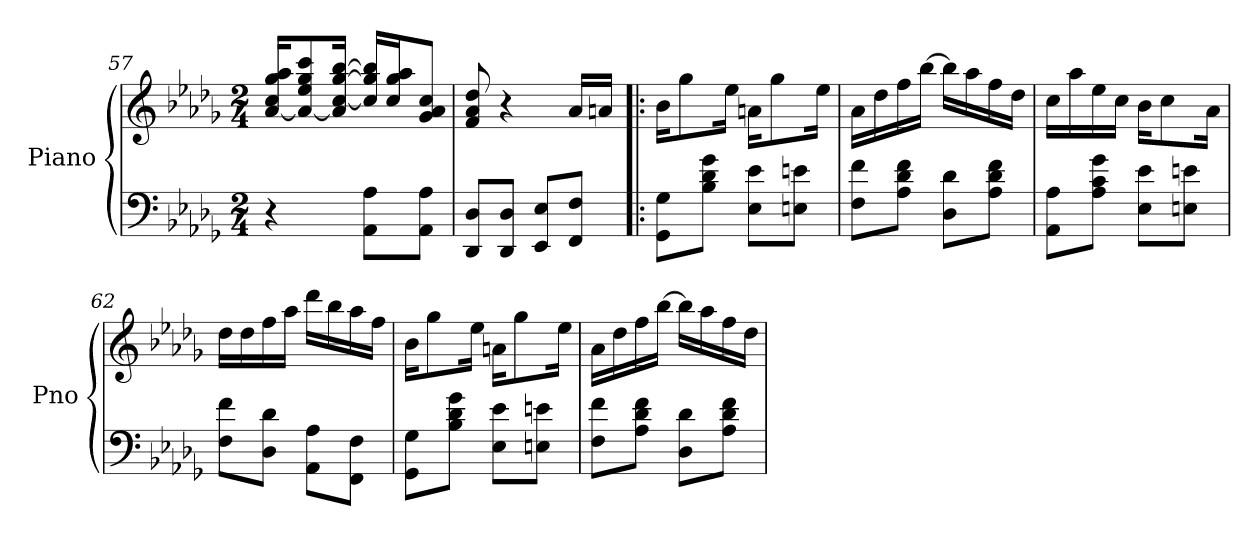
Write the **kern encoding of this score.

**kern	**kern
*part1	*part1
*staff2	*staff1
*I"Piano	*
*I'Pno	*
*clefF4	*clefG2
*k[b-e-a-d-g-]	*k[b-e-a-d-g-]
*M2/4	*M2/4
=57	=57
4r	[16a-/ 16cc/ 16gg-/ 16aa-/KL
.	8a-/_ 8ee-/ 8gg-/ 8ccc/
.	16a-/] [16cc/ [16gg-/ [16bb-/Jk
8AA-\ 8A-\L	16cc/] 16gg-/] 16bb-/]LL
.	16cc/ 16gg-/ 16aa-/J
8AA-\ 8A-\J	8g-/ 8a-/ 8cc/J
=58	=58
8DD-/ 8D-/L	8f/ 8a-/ 8dd-/
8DD-/ 8D-/J	4r
8EE-/ 8E-/L	.
8FF/ 8F/J	16a-/LL
.	16an/JJ
=59!|:	=59!|:
8GG-\ 8G-\L	16b-\KL
.	8gg-\
8B-\ 8d-\ 8g-\J	.
.	16ee-\Jk
8E-\ 8e-\L	16an\KL
.	8gg-\
8En\ 8en\J	.
.	16ee-\Jk
!!LO:LB:g=z
=60	=60
8F\ 8f\L	16a-\LL
.	16dd-\
8A-\ 8d-\ 8f\J	16ff\
.	[16bb-\JJ
8D-\ 8d-\L	16bb-\LL]
.	16aa-\
8A-\ 8d-\ 8f\J	16ff\
.	16dd-\JJ
=61	=61
8AA-\ 8A-\L	16cc\LL
.	16aa-\
8A-\ 8c\ 8g-\J	16ee-\
.	16cc\JJ
8E-\ 8e-\L	16b-\KL
.	8cc\
8En\ 8en\J	.
.	16a-\Jk
=62	=62
8F\ 8f\L	16dd-\LL
.	16dd-\
8D-\ 8d-\J	16ff\
.	16aa-\JJ
8AA-\ 8A-\L	16ddd-\LL
.	16bb-\
8FF\ 8F\J	16aa-\
.	16ff\JJ
=63	=63
8GG-\ 8G-\L	16b-\KL
.	8gg-\
8B-\ 8d-\ 8g-\J	.
.	16ee-\Jk
8E-\ 8e-\L	16an\KL
.	8gg-\
8En\ 8en\J	.
.	16ee-\Jk
=64	=64
8F\ 8f\L	16a-\LL
.	16dd-\
8A-\ 8d-\ 8f\J	16ff\
.	[16bb-\JJ
8D-\ 8d-\L	16bb-\LL]
.	16aa-\
8A-\ 8d-\ 8f\J	16ff\
.	16dd-\JJ
=	=
*-	*-
